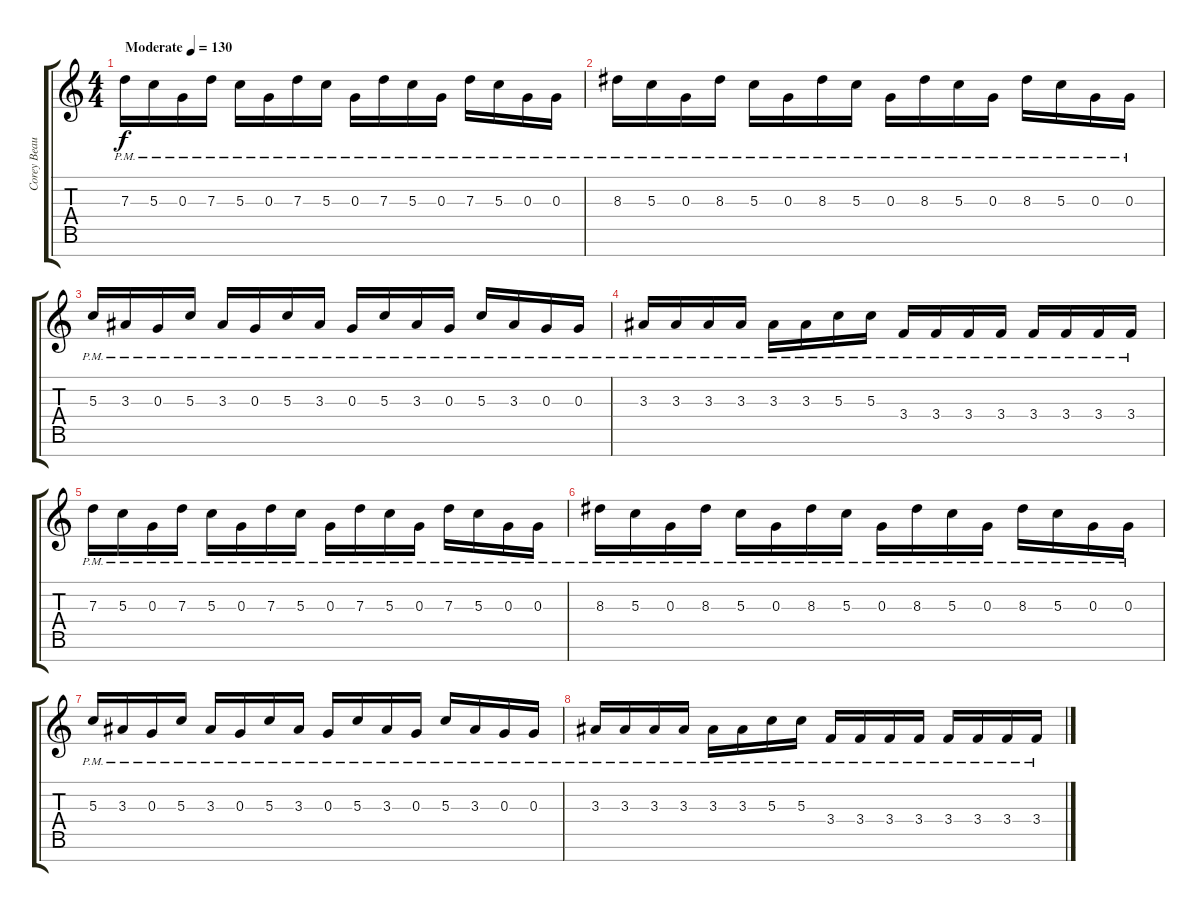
\track ("Corey Beaulieu Lead" "Corey Beau") {instrument overdrivenguitar}
\staff {score tabs}
\tuning (E4 B3 G3 D3 A2 E2 B1) {hide}
\ts (4 4)
\tempo (130 "Moderate")
\clef g2
\ks c
7.3{pm}.16{dy f instrument overdrivenguitar} 5.3{pm}.16 0.3{pm}.16 7.3{pm}.16 5.3{pm}.16 0.3{pm}.16 7.3{pm}.16 5.3{pm}.16 0.3{pm}.16 7.3{pm}.16 5.3{pm}.16 0.3{pm}.16 7.3{pm}.16 5.3{pm}.16 0.3{pm}.16 0.3{pm}.16 |
8.3{pm}.16 5.3{pm}.16 0.3{pm}.16 8.3{pm}.16 5.3{pm}.16 0.3{pm}.16 8.3{pm}.16 5.3{pm}.16 0.3{pm}.16 8.3{pm}.16 5.3{pm}.16 0.3{pm}.16 8.3{pm}.16 5.3{pm}.16 0.3{pm}.16 0.3{pm}.16 |
5.3{pm}.16 3.3{pm}.16 0.3{pm}.16 5.3{pm}.16 3.3{pm}.16 0.3{pm}.16 5.3{pm}.16 3.3{pm}.16 0.3{pm}.16 5.3{pm}.16 3.3{pm}.16 0.3{pm}.16 5.3{pm}.16 3.3{pm}.16 0.3{pm}.16 0.3{pm}.16 |
3.3{pm}.16 3.3{pm}.16 3.3{pm}.16 3.3{pm}.16 3.3{pm}.16 3.3{pm}.16 5.3{pm}.16 5.3{pm}.16 3.4{pm}.16 3.4{pm}.16 3.4{pm}.16 3.4{pm}.16 3.4{pm}.16 3.4{pm}.16 3.4{pm}.16 3.4{pm}.16 |
7.3{pm}.16 5.3{pm}.16 0.3{pm}.16 7.3{pm}.16 5.3{pm}.16 0.3{pm}.16 7.3{pm}.16 5.3{pm}.16 0.3{pm}.16 7.3{pm}.16 5.3{pm}.16 0.3{pm}.16 7.3{pm}.16 5.3{pm}.16 0.3{pm}.16 0.3{pm}.16 |
8.3{pm}.16 5.3{pm}.16 0.3{pm}.16 8.3{pm}.16 5.3{pm}.16 0.3{pm}.16 8.3{pm}.16 5.3{pm}.16 0.3{pm}.16 8.3{pm}.16 5.3{pm}.16 0.3{pm}.16 8.3{pm}.16 5.3{pm}.16 0.3{pm}.16 0.3{pm}.16 |
5.3{pm}.16 3.3{pm}.16 0.3{pm}.16 5.3{pm}.16 3.3{pm}.16 0.3{pm}.16 5.3{pm}.16 3.3{pm}.16 0.3{pm}.16 5.3{pm}.16 3.3{pm}.16 0.3{pm}.16 5.3{pm}.16 3.3{pm}.16 0.3{pm}.16 0.3{pm}.16 |
3.3{pm}.16 3.3{pm}.16 3.3{pm}.16 3.3{pm}.16 3.3{pm}.16 3.3{pm}.16 5.3{pm}.16 5.3{pm}.16 3.4{pm}.16 3.4{pm}.16 3.4{pm}.16 3.4{pm}.16 3.4{pm}.16 3.4{pm}.16 3.4{pm}.16 3.4{pm}.16
